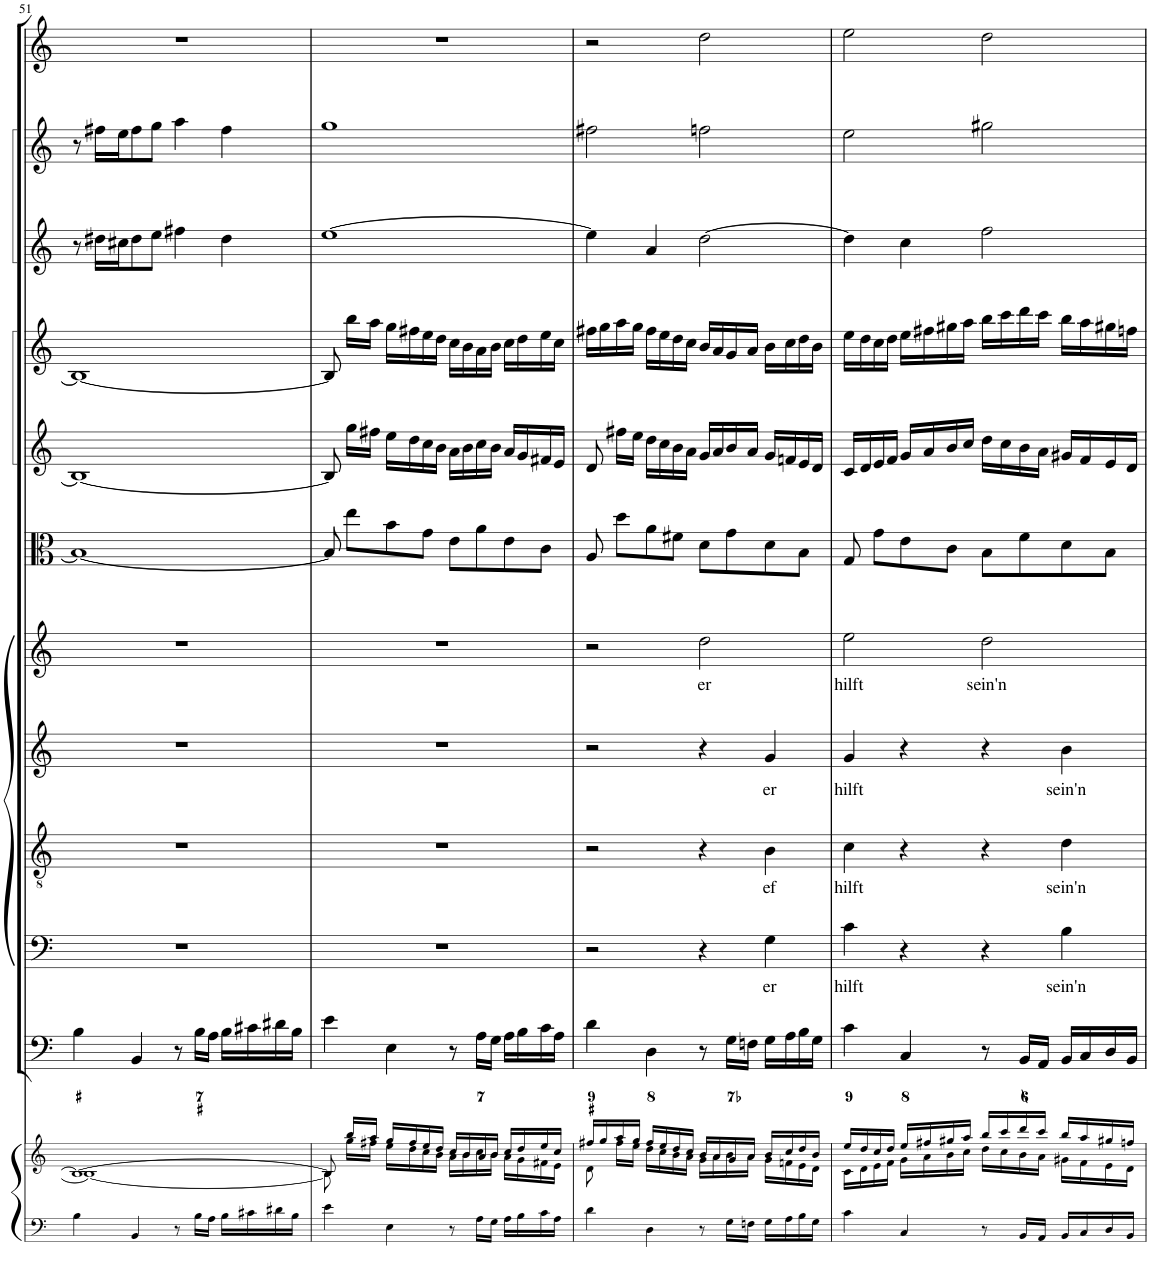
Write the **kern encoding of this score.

**kern	**kern	**kern	**kern	**text	**kern	**text	**kern	**text	**kern	**text	**kern	**kern	**kern	**kern	**kern	**kern
*part12	*part12	*part11	*part10	*part10	*part9	*part9	*part8	*part8	*part7	*part7	*part6	*part5	*part4	*part3	*part2	*part1
*staff13	*staff12	*staff11	*staff10	*staff10	*staff9	*staff9	*staff8	*staff8	*staff7	*staff7	*staff6	*staff5	*staff4	*staff3	*staff2	*staff1
*I"Piano reduction	*	*I"Continuo	*I"Basso	*	*I"Tenore	*	*I"Alto	*	*I"Soprano	*	*I"Viola	*I"Violino II	*I"Violino I	*I"Oboe II	*I"Oboe I	*I"Corno da caccia
*I'Pno	*	*	*	*	*	*	*	*	*	*	*I'Vla	*I'Vln	*I'Vln	*I'Ob	*I'Ob	*
!!LO:PB:g=z
*clefF4	*clefG2	*clefF4	*clefF4	*	*clefGv2	*	*clefG2	*	*clefG2	*	*clefC3	*clefG2	*clefG2	*clefG2	*clefG2	*clefG2
*	*	*	*	*	*	*	*	*	*	*	*	*	*	*	*	*Trd7c12
*k[]	*k[]	*k[]	*k[]	*	*k[]	*	*k[]	*	*k[]	*	*k[]	*k[]	*k[]	*k[]	*k[]	*k[]
*M4/4	*M4/4	*M4/4	*M4/4	*	*M4/4	*	*M4/4	*	*M4/4	*	*M4/4	*M4/4	*M4/4	*M4/4	*M4/4	*M4/4
*met(c)	*met(c)	*met(c)	*met(c)	*	*met(c)	*	*met(c)	*	*met(c)	*	*met(c)	*met(c)	*met(c)	*met(c)	*met(c)	*met(c)
=51	=51	=51	=51	=51	=51	=51	=51	=51	=51	=51	=51	=51	=51	=51	=51	=51
*	*^	*	*	*	*	*	*	*	*	*	*	*	*	*	*	*
4B\	1B_	1B_	4B\	1r	.	1r	.	1r	.	1r	.	1B_	1B_	1B_	8r	8r	1r
.	.	.	.	.	.	.	.	.	.	.	.	.	.	.	16dd#X\LL	16ff#X\LL	.
.	.	.	.	.	.	.	.	.	.	.	.	.	.	.	16cc#X\J	16ee\J	.
4BB/	.	.	4BB/	.	.	.	.	.	.	.	.	.	.	.	8dd#\	8ff#\	.
.	.	.	.	.	.	.	.	.	.	.	.	.	.	.	8ee\J	8gg\J	.
8r	.	.	8r	.	.	.	.	.	.	.	.	.	.	.	4ff#X\	4aa\	.
16B\LL	.	.	16B\LL	.	.	.	.	.	.	.	.	.	.	.	.	.	.
16A\JJ	.	.	16A\JJ	.	.	.	.	.	.	.	.	.	.	.	.	.	.
16B\LL	.	.	16B\LL	.	.	.	.	.	.	.	.	.	.	.	4dd#\	4ff#\	.
16c#X\	.	.	16c#X\	.	.	.	.	.	.	.	.	.	.	.	.	.	.
16d#X\	.	.	16d#X\	.	.	.	.	.	.	.	.	.	.	.	.	.	.
16B\JJ	.	.	16B\JJ	.	.	.	.	.	.	.	.	.	.	.	.	.	.
=52	=52	=52	=52	=52	=52	=52	=52	=52	=52	=52	=52	=52	=52	=52	=52	=52	=52
4e\	8B/]	8B\]	4e\	1r	.	1r	.	1r	.	1r	.	8B/]	8B/]	8B/]	[1ee	1gg	1r
.	16bb/LL	16gg\LL	.	.	.	.	.	.	.	.	.	8ee\L	16gg\LL	16bb\LL	.	.	.
.	16aa/JJ	16ff#X\JJ	.	.	.	.	.	.	.	.	.	.	16ff#X\JJ	16aa\JJ	.	.	.
4E\	16gg/LL	16ee\LL	4E\	.	.	.	.	.	.	.	.	8b\	16ee\LL	16gg\LL	.	.	.
.	16ff#/	16dd\	.	.	.	.	.	.	.	.	.	.	16dd\	16ff#X\	.	.	.
.	16ee/	16cc\	.	.	.	.	.	.	.	.	.	8g\J	16cc\	16ee\	.	.	.
.	16dd/JJ	16b\JJ	.	.	.	.	.	.	.	.	.	.	16b\JJ	16dd\JJ	.	.	.
8r	16cc/LL	16a\LL	8r	.	.	.	.	.	.	.	.	8e\L	16a\LL	16cc\LL	.	.	.
.	16b/	16b\	.	.	.	.	.	.	.	.	.	.	16b\	16b\	.	.	.
16A\LL	16a/	16cc\	16A\LL	.	.	.	.	.	.	.	.	8a\	16cc\	16a\	.	.	.
16G\JJ	16b/JJ	16b\JJ	16G\JJ	.	.	.	.	.	.	.	.	.	16b\JJ	16b\JJ	.	.	.
16A\LL	16cc/LL	16a\LL	16A\LL	.	.	.	.	.	.	.	.	8e\	16a/LL	16cc\LL	.	.	.
16B\	16dd/	16g\	16B\	.	.	.	.	.	.	.	.	.	16g/	16dd\	.	.	.
16c\	16ee/	16f#X\	16c\	.	.	.	.	.	.	.	.	8c\J	16f#X/	16ee\	.	.	.
16A\JJ	16cc/JJ	16e\JJ	16A\JJ	.	.	.	.	.	.	.	.	.	16e/JJ	16cc\JJ	.	.	.
=53	=53	=53	=53	=53	=53	=53	=53	=53	=53	=53	=53	=53	=53	=53	=53	=53	=53
4d\	16ff#X/LL	8d\	4d\	2r	.	2r	.	2r	.	2r	.	8A/	8d/	16ff#X\LL	4ee\]	2ff#X\	2r
.	16gg/	.	.	.	.	.	.	.	.	.	.	.	.	16gg\	.	.	.
.	16aa/	16ff#\LL	.	.	.	.	.	.	.	.	.	8dd\L	16ff#X\LL	16aa\	.	.	.
.	16gg/JJ	16ee\JJ	.	.	.	.	.	.	.	.	.	.	16ee\JJ	16gg\JJ	.	.	.
4D\	16ff#/LL	16dd\LL	4D\	.	.	.	.	.	.	.	.	8a\	16dd\LL	16ff#\LL	4a/	.	.
.	16ee/	16cc\	.	.	.	.	.	.	.	.	.	.	16cc\	16ee\	.	.	.
.	16dd/	16b\	.	.	.	.	.	.	.	.	.	8f#X\J	16b\	16dd\	.	.	.
.	16cc/JJ	16a\JJ	.	.	.	.	.	.	.	.	.	.	16a\JJ	16cc\JJ	.	.	.
!	!	!	!	!	!	!	!	!	!	!	!LO:LY:b	!	!	!	!	!	!
8r	16b/LL	16g\LL	8r	4r	.	4r	.	4r	.	2dd\	er	8d\L	16g/LL	16b/LL	[2dd\	2ffn\	2dd\
.	16a/	16a\	.	.	.	.	.	.	.	.	.	.	16a/	16a/	.	.	.
16G\LL	16g/	16b\	16G\LL	.	.	.	.	.	.	.	.	8g\	16b/	16g/	.	.	.
16Fn\JJ	16a/JJ	16a\JJ	16Fn\JJ	.	.	.	.	.	.	.	.	.	16a/JJ	16a/JJ	.	.	.
!	!	!	!	!	!LO:LY:b	!	!LO:LY:b	!	!LO:LY:b	!	!	!	!	!	!	!	!
16G\LL	16b/LL	16g\LL	16G\LL	4G\	er	4B\	ef	4g/	er	.	.	8d\	16g/LL	16b\LL	.	.	.
16A\	16cc/	16fn\	16A\	.	.	.	.	.	.	.	.	.	16fn/	16cc\	.	.	.
16B\	16dd/	16e\	16B\	.	.	.	.	.	.	.	.	8B\J	16e/	16dd\	.	.	.
16G\JJ	16b/JJ	16d\JJ	16G\JJ	.	.	.	.	.	.	.	.	.	16d/JJ	16b\JJ	.	.	.
=54	=54	=54	=54	=54	=54	=54	=54	=54	=54	=54	=54	=54	=54	=54	=54	=54	=54
!	!	!	!	!	!LO:LY:b	!	!LO:LY:b	!	!LO:LY:b	!	!LO:LY:b	!	!	!	!	!	!
4c\	16ee/LL	16c\LL	4c\	4c\	hilft	4c\	hilft	4g/	hilft	2ee\	hilft	8G/	16c/LL	16ee\LL	4dd\]	2ee\	2ee\
.	16dd/	16d\	.	.	.	.	.	.	.	.	.	.	16d/	16dd\	.	.	.
.	16cc/	16e\	.	.	.	.	.	.	.	.	.	8g\L	16e/	16cc\	.	.	.
.	16dd/JJ	16f\JJ	.	.	.	.	.	.	.	.	.	.	16f/JJ	16dd\JJ	.	.	.
4C/	16ee/LL	16g\LL	4C/	4r	.	4r	.	4r	.	.	.	8e\	16g/LL	16ee\LL	4cc\	.	.
.	16ff#X/	16a\	.	.	.	.	.	.	.	.	.	.	16a/	16ff#X\	.	.	.
.	16gg#X/	16b\	.	.	.	.	.	.	.	.	.	8c\J	16b/	16gg#X\	.	.	.
.	16aa/JJ	16cc\JJ	.	.	.	.	.	.	.	.	.	.	16cc/JJ	16aa\JJ	.	.	.
!	!	!	!	!	!	!	!	!	!	!	!LO:LY:b	!	!	!	!	!	!
8r	16bb/LL	16dd\LL	8r	4r	.	4r	.	4r	.	2dd\	sein'n	8B\L	16dd\LL	16bb\LL	2ff\	2gg#X\	2dd\
.	16ccc/	16cc\	.	.	.	.	.	.	.	.	.	.	16cc\	16ccc\	.	.	.
16BB/LL	16ddd/	16b\	16BB/LL	.	.	.	.	.	.	.	.	8f\	16b\	16ddd\	.	.	.
16AA/JJ	16ccc/JJ	16a\JJ	16AA/JJ	.	.	.	.	.	.	.	.	.	16a\JJ	16ccc\JJ	.	.	.
!	!	!	!	!	!LO:LY:b	!	!LO:LY:b	!	!LO:LY:b	!	!	!	!	!	!	!	!
16BB/LL	16bb/LL	16g#X\LL	16BB/LL	4B\	sein'n	4d\	sein'n	4b\	sein'n	.	.	8d\	16g#X/LL	16bb\LL	.	.	.
16C/	16aa/	16f\	16C/	.	.	.	.	.	.	.	.	.	16f/	16aa\	.	.	.
16D/	16gg#X/	16e\	16D/	.	.	.	.	.	.	.	.	8B\J	16e/	16gg#X\	.	.	.
16BB/JJ	16ffn/JJ	16d\JJ	16BB/JJ	.	.	.	.	.	.	.	.	.	16d/JJ	16ffn\JJ	.	.	.
*	*v	*v	*	*	*	*	*	*	*	*	*	*	*	*	*	*	*
=	=	=	=	=	=	=	=	=	=	=	=	=	=	=	=	=
*-	*-	*-	*-	*-	*-	*-	*-	*-	*-	*-	*-	*-	*-	*-	*-	*-
